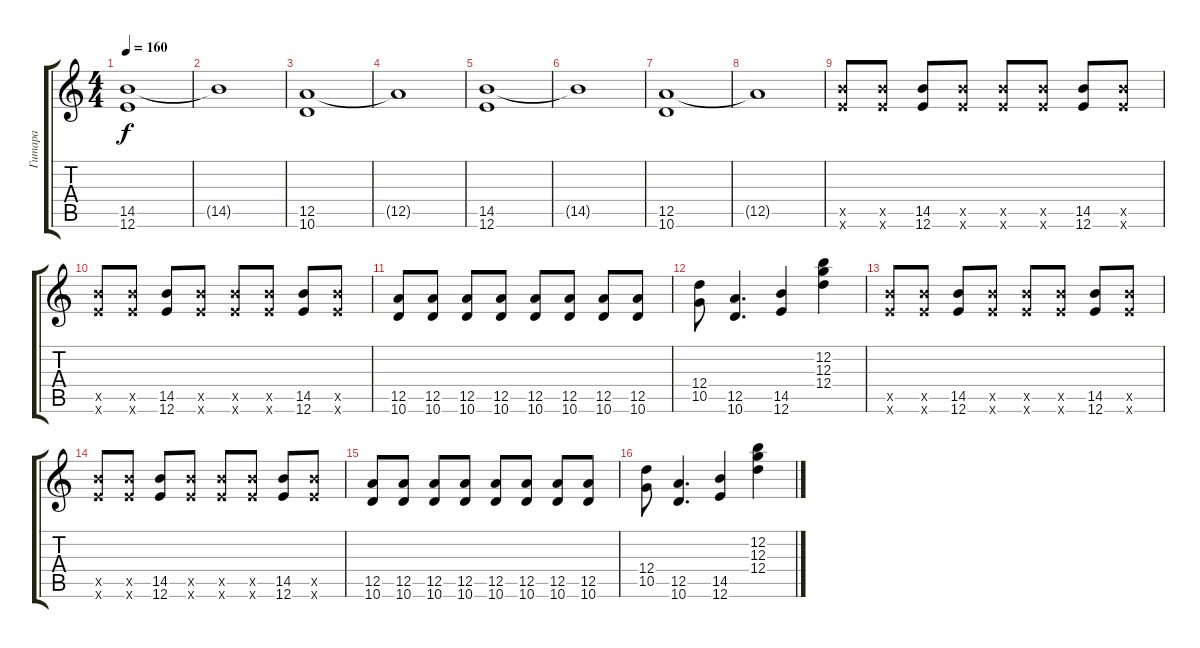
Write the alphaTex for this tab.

\track ("Гитара" "Гитара") {instrument overdrivenguitar}
\staff {score tabs}
\tuning (E4 B3 G3 D3 A2 E2) {hide}
\ts (4 4)
\tempo 160
\clef g2
\ks c
(14.5 12.6).1{dy f} |
14.5{t}.1 |
(12.5 10.6).1 |
12.5{t}.1 |
(14.5 12.6).1 |
14.5{t}.1 |
(12.5 10.6).1 |
12.5{t}.1 |
(14.5{x} 12.6{x}).8 (14.5{x} 12.6{x}).8 (14.5 12.6).8 (14.5{x} 12.6{x}).8 (14.5{x} 12.6{x}).8 (14.5{x} 12.6{x}).8 (14.5 12.6).8 (14.5{x} 12.6{x}).8 |
(14.5{x} 12.6{x}).8 (14.5{x} 12.6{x}).8 (14.5 12.6).8 (14.5{x} 12.6{x}).8 (14.5{x} 12.6{x}).8 (14.5{x} 12.6{x}).8 (14.5 12.6).8 (14.5{x} 12.6{x}).8 |
(12.5 10.6).8 (12.5 10.6).8 (12.5 10.6).8 (12.5 10.6).8 (12.5 10.6).8 (12.5 10.6).8 (12.5 10.6).8 (12.5 10.6).8 |
(12.4 10.5).8 (12.5 10.6).4{d} (14.5 12.6).4 (12.2 12.3 12.4).4 |
(14.5{x} 12.6{x}).8 (14.5{x} 12.6{x}).8 (14.5 12.6).8 (14.5{x} 12.6{x}).8 (14.5{x} 12.6{x}).8 (14.5{x} 12.6{x}).8 (14.5 12.6).8 (14.5{x} 12.6{x}).8 |
(14.5{x} 12.6{x}).8 (14.5{x} 12.6{x}).8 (14.5 12.6).8 (14.5{x} 12.6{x}).8 (14.5{x} 12.6{x}).8 (14.5{x} 12.6{x}).8 (14.5 12.6).8 (14.5{x} 12.6{x}).8 |
(12.5 10.6).8 (12.5 10.6).8 (12.5 10.6).8 (12.5 10.6).8 (12.5 10.6).8 (12.5 10.6).8 (12.5 10.6).8 (12.5 10.6).8 |
(12.4 10.5).8 (12.5 10.6).4{d} (14.5 12.6).4 (12.2 12.3 12.4).4
